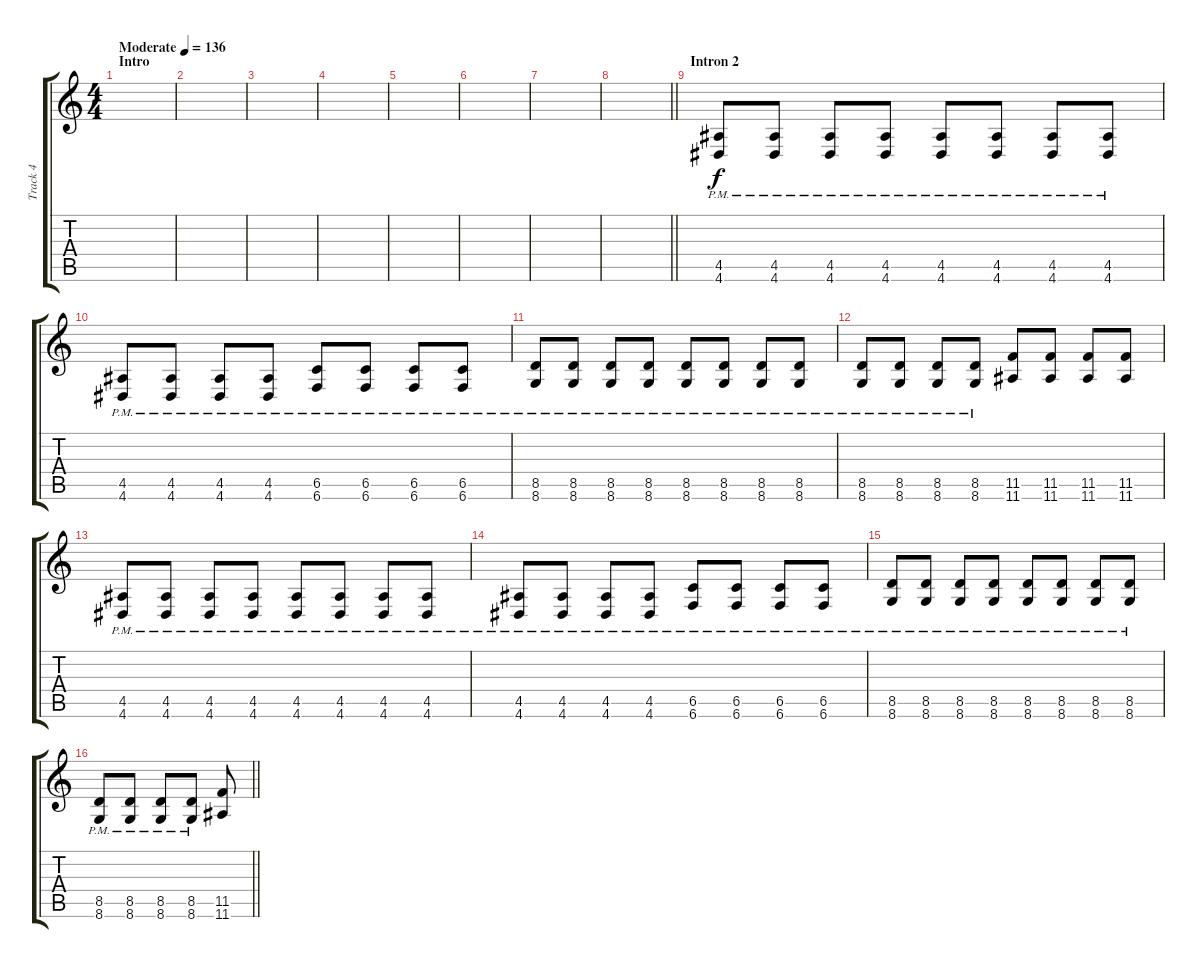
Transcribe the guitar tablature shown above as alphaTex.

\track ("Track 4" "Track 4") {instrument distortionguitar}
\staff {score tabs}
\tuning (Db4 Ab3 E3 B2 Gb2 B1) {hide}
\ts (4 4)
\section ("" "Intro")
\tempo (136 "Moderate")
\clef g2
\ks c
|
|
|
|
|
|
|
\barLineRight lightlight
|
\section ("" "Intron 2")
(4.5{pm} 4.6{pm}).8 (4.5{pm} 4.6{pm}).8 (4.5{pm} 4.6{pm}).8 (4.5{pm} 4.6{pm}).8 (4.5{pm} 4.6{pm}).8 (4.5{pm} 4.6{pm}).8 (4.5{pm} 4.6{pm}).8 (4.5{pm} 4.6{pm}).8 |
(4.5{pm} 4.6{pm}).8 (4.5{pm} 4.6{pm}).8 (4.5{pm} 4.6{pm}).8 (4.5{pm} 4.6{pm}).8 (6.5{pm} 6.6{pm}).8 (6.5{pm} 6.6{pm}).8 (6.5{pm} 6.6{pm}).8 (6.5{pm} 6.6{pm}).8 |
(8.5{pm} 8.6{pm}).8 (8.5{pm} 8.6{pm}).8 (8.5{pm} 8.6{pm}).8 (8.5{pm} 8.6{pm}).8 (8.5{pm} 8.6{pm}).8 (8.5{pm} 8.6{pm}).8 (8.5{pm} 8.6{pm}).8 (8.5{pm} 8.6{pm}).8 |
(8.5{pm} 8.6{pm}).8 (8.5{pm} 8.6{pm}).8 (8.5{pm} 8.6{pm}).8 (8.5{pm} 8.6{pm}).8 (11.5 11.6).8 (11.5 11.6).8 (11.5 11.6).8 (11.5 11.6).8 |
(4.5{pm} 4.6{pm}).8 (4.5{pm} 4.6{pm}).8 (4.5{pm} 4.6{pm}).8 (4.5{pm} 4.6{pm}).8 (4.5{pm} 4.6{pm}).8 (4.5{pm} 4.6{pm}).8 (4.5{pm} 4.6{pm}).8 (4.5{pm} 4.6{pm}).8 |
(4.5{pm} 4.6{pm}).8 (4.5{pm} 4.6{pm}).8 (4.5{pm} 4.6{pm}).8 (4.5{pm} 4.6{pm}).8 (6.5{pm} 6.6{pm}).8 (6.5{pm} 6.6{pm}).8 (6.5{pm} 6.6{pm}).8 (6.5{pm} 6.6{pm}).8 |
(8.5{pm} 8.6{pm}).8 (8.5{pm} 8.6{pm}).8 (8.5{pm} 8.6{pm}).8 (8.5{pm} 8.6{pm}).8 (8.5{pm} 8.6{pm}).8 (8.5{pm} 8.6{pm}).8 (8.5{pm} 8.6{pm}).8 (8.5{pm} 8.6{pm}).8 |
\barLineRight lightlight
(8.5{pm} 8.6{pm}).8 (8.5{pm} 8.6{pm}).8 (8.5{pm} 8.6{pm}).8 (8.5{pm} 8.6{pm}).8 (11.5 11.6).8
